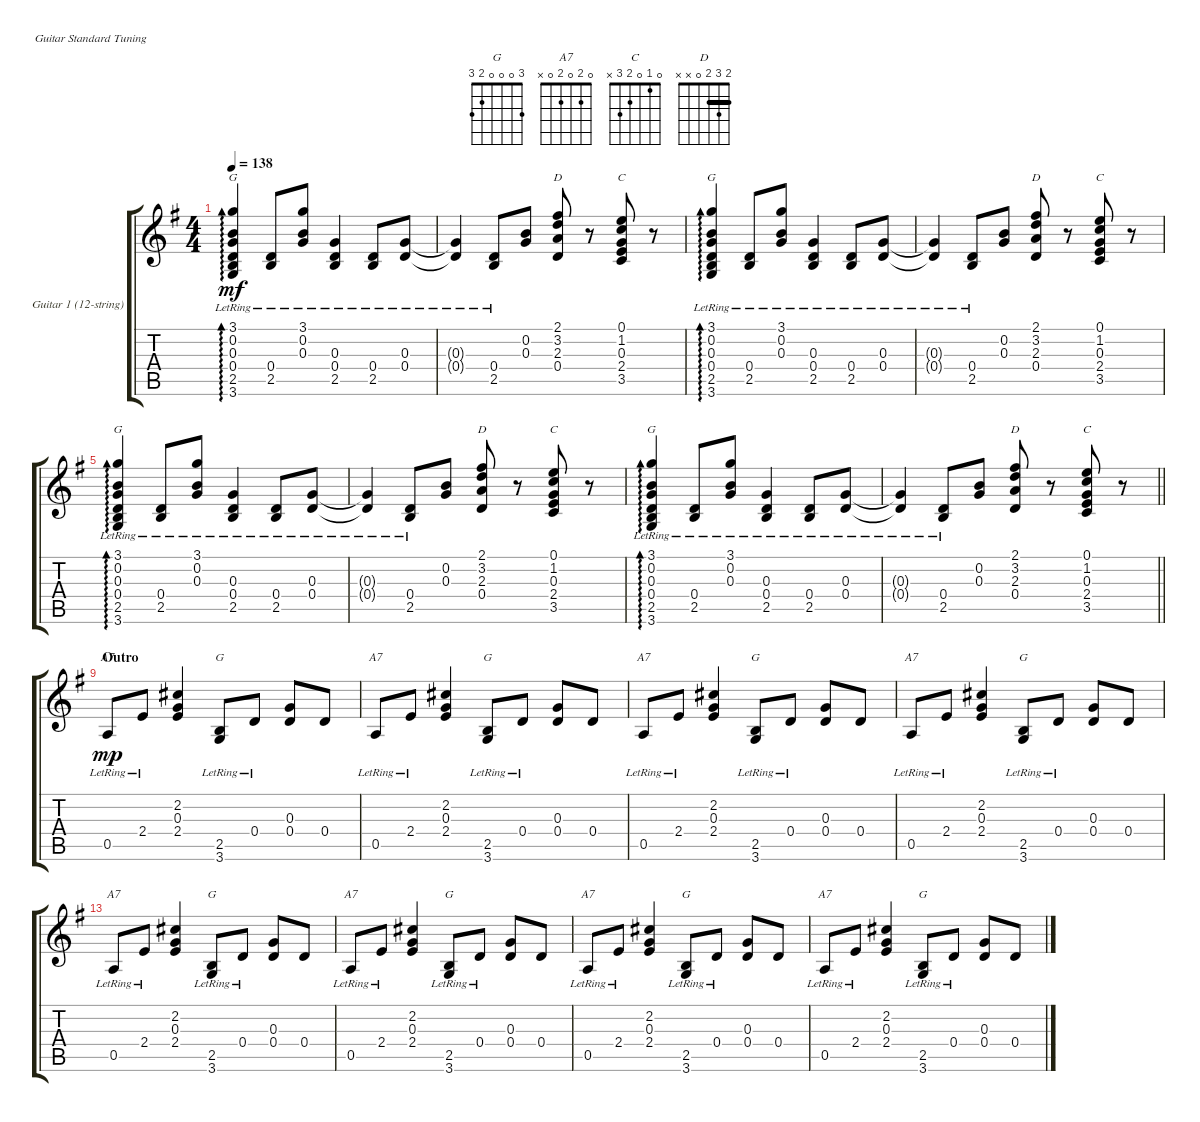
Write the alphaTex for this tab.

\defaultSystemsLayout 4
\bracketExtendMode groupsimilarinstruments
\useSystemSignSeparator
\multiBarRest
\multiTrackTrackNamePolicy allsystems
\firstSystemTrackNameMode fullname
\firstSystemTrackNameOrientation horizontal
\otherSystemsTrackNameOrientation horizontal
\defaultBarNumberDisplay FirstOfSystem
\track ("Guitar 1 (12-string)" "Gtr. 1") {multiBarRest instrument electricguitarclean}
\staff {score tabs}
\tuning (E4 B3 G3 D3 A2 E2)
\chord ("G" 3 0 0 0 2 3)
\chord ("A7" 0 2 0 2 0 x)
\chord ("C" 0 1 0 2 3 x)
\chord ("D" 2 3 2 0 x x) {barre 2}
\ts (4 4)
\tempo 138
\clef g2
\ks g
(3.6{lr} 2.5{lr} 0.4{lr} 0.3{lr} 0.2{lr} 3.1{lr}).4{ad 0 ch "G" dy mf} (2.5{lr} 0.4{lr}).8 (3.1{lr} 0.2{lr} 0.3{lr}).8 (2.5{lr} 0.4{lr} 0.3{lr}).4 (2.5{lr} 0.4{lr}).8 (0.3{lr} 0.4{lr}).8 |
(0.4{lr t} 0.3{lr t}).4 (2.5{lr} 0.4{lr}).8 (0.2 0.3).8 (3.2 2.3 0.4 2.1).8{ch "D"} r.8 (0.1 1.2 0.3 2.4 3.5).8{ch "C"} r.8 |
(3.6{lr} 2.5{lr} 0.4{lr} 0.3{lr} 0.2{lr} 3.1{lr}).4{ad 0 ch "G"} (2.5{lr} 0.4{lr}).8 (3.1{lr} 0.2{lr} 0.3{lr}).8 (2.5{lr} 0.4{lr} 0.3{lr}).4 (2.5{lr} 0.4{lr}).8 (0.3{lr} 0.4{lr}).8 |
(0.4{lr t} 0.3{lr t}).4 (2.5{lr} 0.4{lr}).8 (0.2 0.3).8 (3.2 2.3 0.4 2.1).8{ch "D"} r.8 (0.1 1.2 0.3 2.4 3.5).8{ch "C"} r.8 |
(3.6{lr} 2.5{lr} 0.4{lr} 0.3{lr} 0.2{lr} 3.1{lr}).4{ad 0 ch "G"} (2.5{lr} 0.4{lr}).8 (3.1{lr} 0.2{lr} 0.3{lr}).8 (2.5{lr} 0.4{lr} 0.3{lr}).4 (2.5{lr} 0.4{lr}).8 (0.3{lr} 0.4{lr}).8 |
(0.4{lr t} 0.3{lr t}).4 (2.5{lr} 0.4{lr}).8 (0.2 0.3).8 (3.2 2.3 0.4 2.1).8{ch "D"} r.8 (0.1 1.2 0.3 2.4 3.5).8{ch "C"} r.8 |
(3.6{lr} 2.5{lr} 0.4{lr} 0.3{lr} 0.2{lr} 3.1{lr}).4{ad 0 ch "G"} (2.5{lr} 0.4{lr}).8 (3.1{lr} 0.2{lr} 0.3{lr}).8 (2.5{lr} 0.4{lr} 0.3{lr}).4 (2.5{lr} 0.4{lr}).8 (0.3{lr} 0.4{lr}).8 |
\barLineRight lightlight
(0.4{lr t} 0.3{lr t}).4 (2.5{lr} 0.4{lr}).8 (0.2 0.3).8 (3.2 2.3 0.4 2.1).8{ch "D"} r.8 (0.1 1.2 0.3 2.4 3.5).8{ch "C"} r.8 |
\section ("" "Outro")
0.5{lr}.8{ch "A7" dy mp} 2.4{lr}.8 (2.4 0.3 2.2).4 (3.6{lr} 2.5{lr}).8{ch "G"} 0.4{lr}.8 (0.4 0.3).8 0.4.8 |
0.5{lr}.8{ch "A7"} 2.4{lr}.8 (2.4 0.3 2.2).4 (3.6{lr} 2.5{lr}).8{ch "G"} 0.4{lr}.8 (0.4 0.3).8 0.4.8 |
0.5{lr}.8{ch "A7"} 2.4{lr}.8 (2.4 0.3 2.2).4 (3.6{lr} 2.5{lr}).8{ch "G"} 0.4{lr}.8 (0.4 0.3).8 0.4.8 |
0.5{lr}.8{ch "A7"} 2.4{lr}.8 (2.4 0.3 2.2).4 (3.6{lr} 2.5{lr}).8{ch "G"} 0.4{lr}.8 (0.4 0.3).8 0.4.8 |
0.5{lr}.8{ch "A7"} 2.4{lr}.8 (2.4 0.3 2.2).4 (3.6{lr} 2.5{lr}).8{ch "G"} 0.4{lr}.8 (0.4 0.3).8 0.4.8 |
0.5{lr}.8{ch "A7"} 2.4{lr}.8 (2.4 0.3 2.2).4 (3.6{lr} 2.5{lr}).8{ch "G"} 0.4{lr}.8 (0.4 0.3).8 0.4.8 |
0.5{lr}.8{ch "A7"} 2.4{lr}.8 (2.4 0.3 2.2).4 (3.6{lr} 2.5{lr}).8{ch "G"} 0.4{lr}.8 (0.4 0.3).8 0.4.8 |
0.5{lr}.8{ch "A7"} 2.4{lr}.8 (2.4 0.3 2.2).4 (3.6{lr} 2.5{lr}).8{ch "G"} 0.4{lr}.8 (0.4 0.3).8 0.4.8
